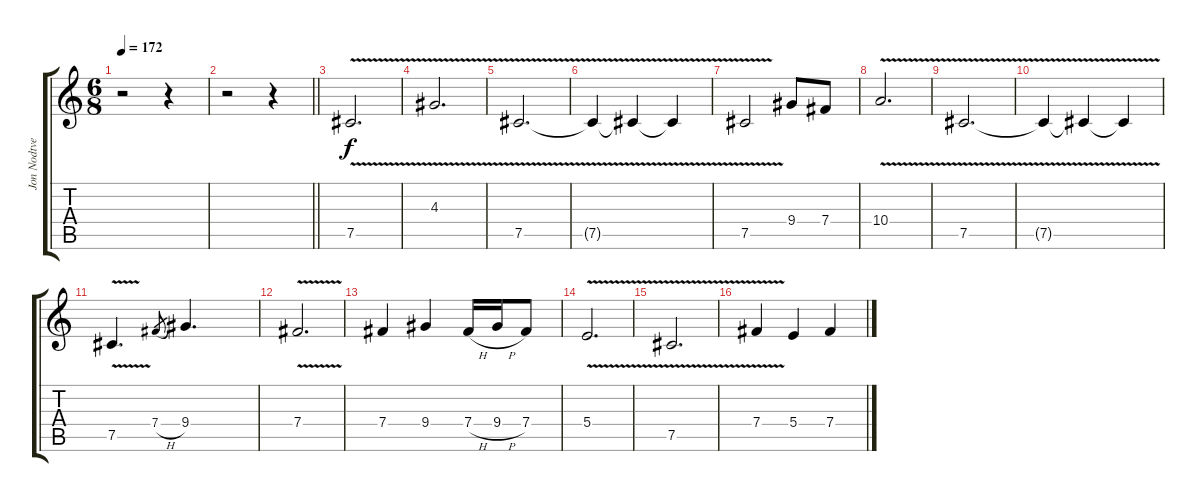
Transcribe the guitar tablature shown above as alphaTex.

\track ("Jon Nodtveidt (Lead)" "Jon Nodtve") {instrument distortionguitar}
\staff {score tabs}
\tuning (Db4 Ab3 E3 B2 Gb2 Db2) {hide}
\ts (6 8)
\tempo 172
\clef g2
\ks c
r.2{dy f} r.4 |
\barLineRight lightlight
r.2 r.4 |
7.5{v}.2{d} |
4.3{v}.2{d} |
7.5{v}.2{d} |
7.5{v t}.4 7.5{v t}.4 7.5{t}.4 |
7.5{v}.2 9.4.8 7.4.8 |
10.4{v}.2{d} |
7.5{v}.2{d} |
7.5{v t}.4 7.5{v t}.4 7.5{t}.4 |
7.5{v}.4{d} 7.4{h}.8{gr} 9.4.4{d} |
7.4{v}.2{d} |
7.4.4 9.4.4 7.4{h}.16 9.4{h}.16 7.4.8 |
5.4{v}.2{d} |
7.5{v}.2{d} |
7.4{v}.4 5.4.4 7.4.4
